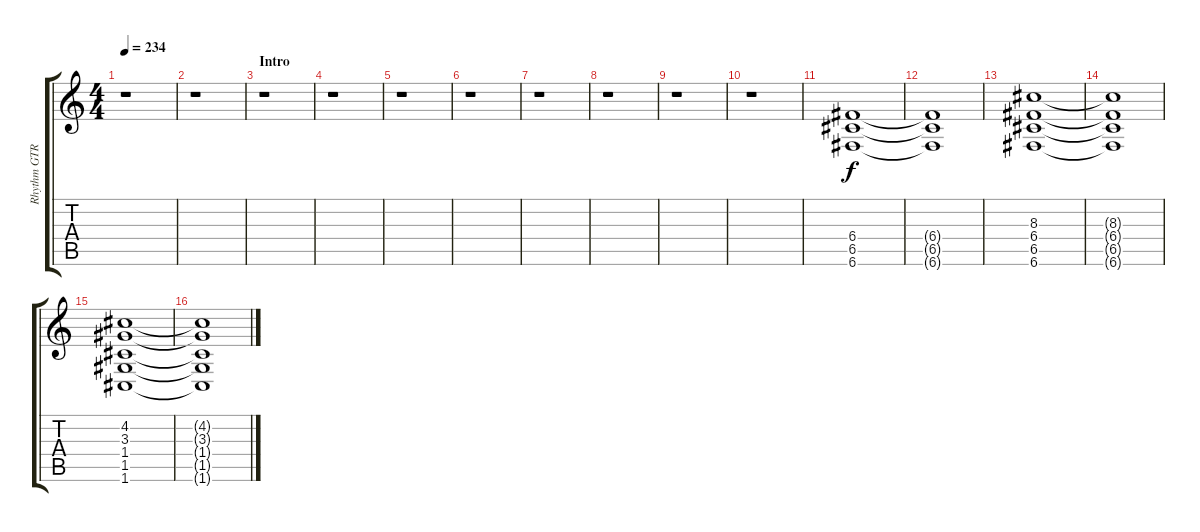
\track ("Rhythm GTR 1" "Rhythm GTR") {instrument overdrivenguitar}
\staff {score tabs}
\tuning (D4 A3 F3 C3 G2 C2) {hide}
\ts (4 4)
\tempo 234
\clef g2
\ks aminor
r.1{dy f instrument overdrivenguitar} |
r.1 |
\section ("" "Intro")
r.1 |
r.1 |
r.1 |
r.1 |
r.1 |
r.1 |
r.1 |
r.1 |
(6.4 6.5 6.6).1 |
(6.4{t} 6.5{t} 6.6{t}).1 |
(8.3 6.4 6.5 6.6).1 |
(8.3{t} 6.4{t} 6.5{t} 6.6{t}).1 |
(4.2 3.3 1.4 1.5 1.6).1 |
(4.2{t} 3.3{t} 1.4{t} 1.5{t} 1.6{t}).1
